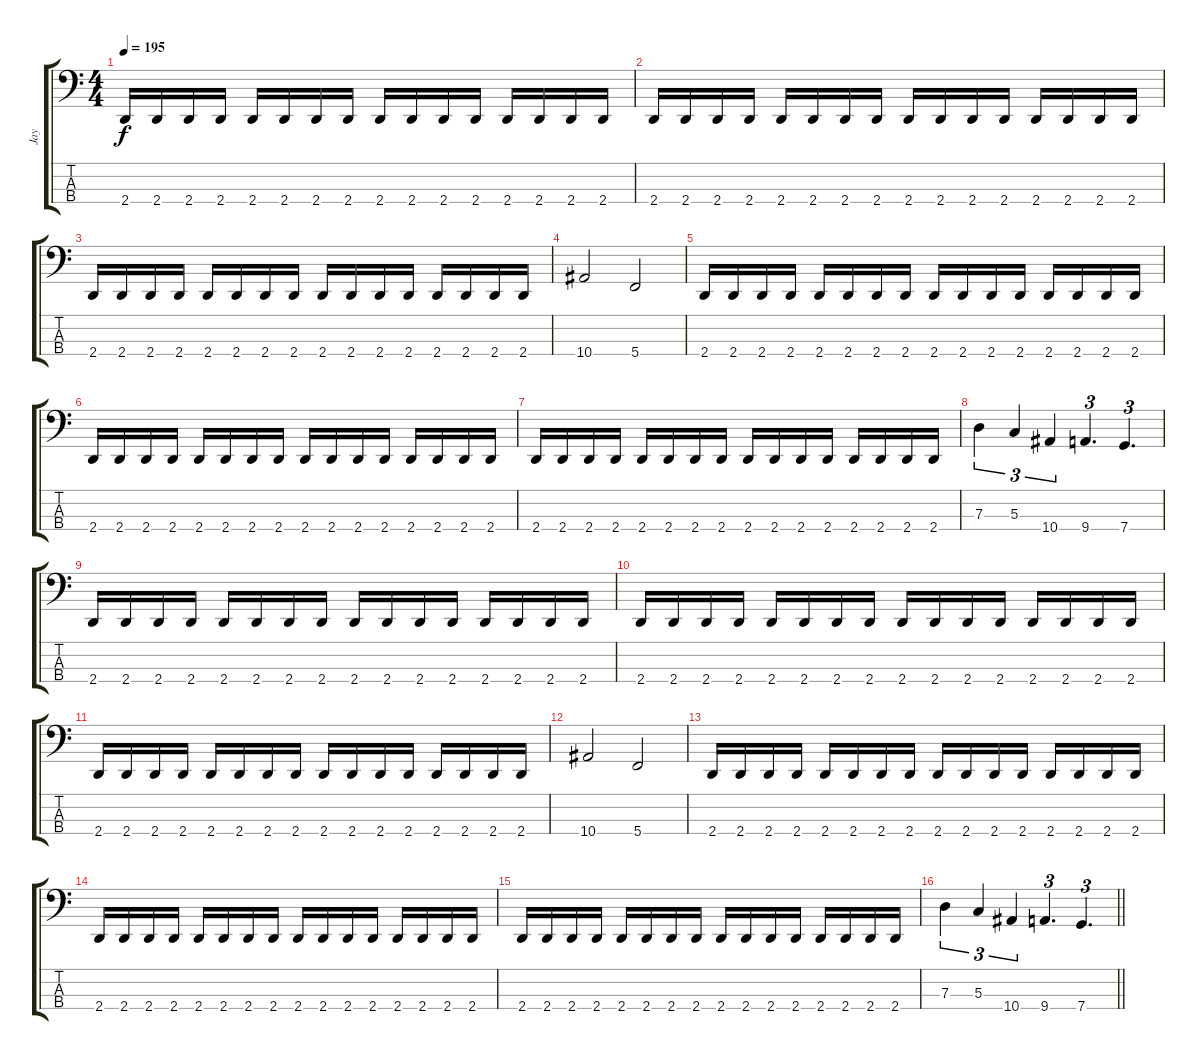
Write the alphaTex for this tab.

\track ("Jay" "Jay") {instrument electricbassfinger}
\staff {score tabs}
\tuning (F2 C2 G1 C1) {hide}
\ts (4 4)
\tempo 195
\clef f4
\ks c
2.4.16{dy f} 2.4.16 2.4.16 2.4.16 2.4.16 2.4.16 2.4.16 2.4.16 2.4.16 2.4.16 2.4.16 2.4.16 2.4.16 2.4.16 2.4.16 2.4.16 |
2.4.16 2.4.16 2.4.16 2.4.16 2.4.16 2.4.16 2.4.16 2.4.16 2.4.16 2.4.16 2.4.16 2.4.16 2.4.16 2.4.16 2.4.16 2.4.16 |
2.4.16 2.4.16 2.4.16 2.4.16 2.4.16 2.4.16 2.4.16 2.4.16 2.4.16 2.4.16 2.4.16 2.4.16 2.4.16 2.4.16 2.4.16 2.4.16 |
10.4.2 5.4.2 |
2.4.16 2.4.16 2.4.16 2.4.16 2.4.16 2.4.16 2.4.16 2.4.16 2.4.16 2.4.16 2.4.16 2.4.16 2.4.16 2.4.16 2.4.16 2.4.16 |
2.4.16 2.4.16 2.4.16 2.4.16 2.4.16 2.4.16 2.4.16 2.4.16 2.4.16 2.4.16 2.4.16 2.4.16 2.4.16 2.4.16 2.4.16 2.4.16 |
2.4.16 2.4.16 2.4.16 2.4.16 2.4.16 2.4.16 2.4.16 2.4.16 2.4.16 2.4.16 2.4.16 2.4.16 2.4.16 2.4.16 2.4.16 2.4.16 |
7.3.4{tu (3 2)} 5.3.4{tu (3 2)} 10.4.4{tu (3 2)} 9.4.4{d tu (3 2)} 7.4.4{d tu (3 2)} |
2.4.16 2.4.16 2.4.16 2.4.16 2.4.16 2.4.16 2.4.16 2.4.16 2.4.16 2.4.16 2.4.16 2.4.16 2.4.16 2.4.16 2.4.16 2.4.16 |
2.4.16 2.4.16 2.4.16 2.4.16 2.4.16 2.4.16 2.4.16 2.4.16 2.4.16 2.4.16 2.4.16 2.4.16 2.4.16 2.4.16 2.4.16 2.4.16 |
2.4.16 2.4.16 2.4.16 2.4.16 2.4.16 2.4.16 2.4.16 2.4.16 2.4.16 2.4.16 2.4.16 2.4.16 2.4.16 2.4.16 2.4.16 2.4.16 |
10.4.2 5.4.2 |
2.4.16 2.4.16 2.4.16 2.4.16 2.4.16 2.4.16 2.4.16 2.4.16 2.4.16 2.4.16 2.4.16 2.4.16 2.4.16 2.4.16 2.4.16 2.4.16 |
2.4.16 2.4.16 2.4.16 2.4.16 2.4.16 2.4.16 2.4.16 2.4.16 2.4.16 2.4.16 2.4.16 2.4.16 2.4.16 2.4.16 2.4.16 2.4.16 |
2.4.16 2.4.16 2.4.16 2.4.16 2.4.16 2.4.16 2.4.16 2.4.16 2.4.16 2.4.16 2.4.16 2.4.16 2.4.16 2.4.16 2.4.16 2.4.16 |
\barLineRight lightlight
7.3.4{tu (3 2)} 5.3.4{tu (3 2)} 10.4.4{tu (3 2)} 9.4.4{d tu (3 2)} 7.4.4{d tu (3 2)}
